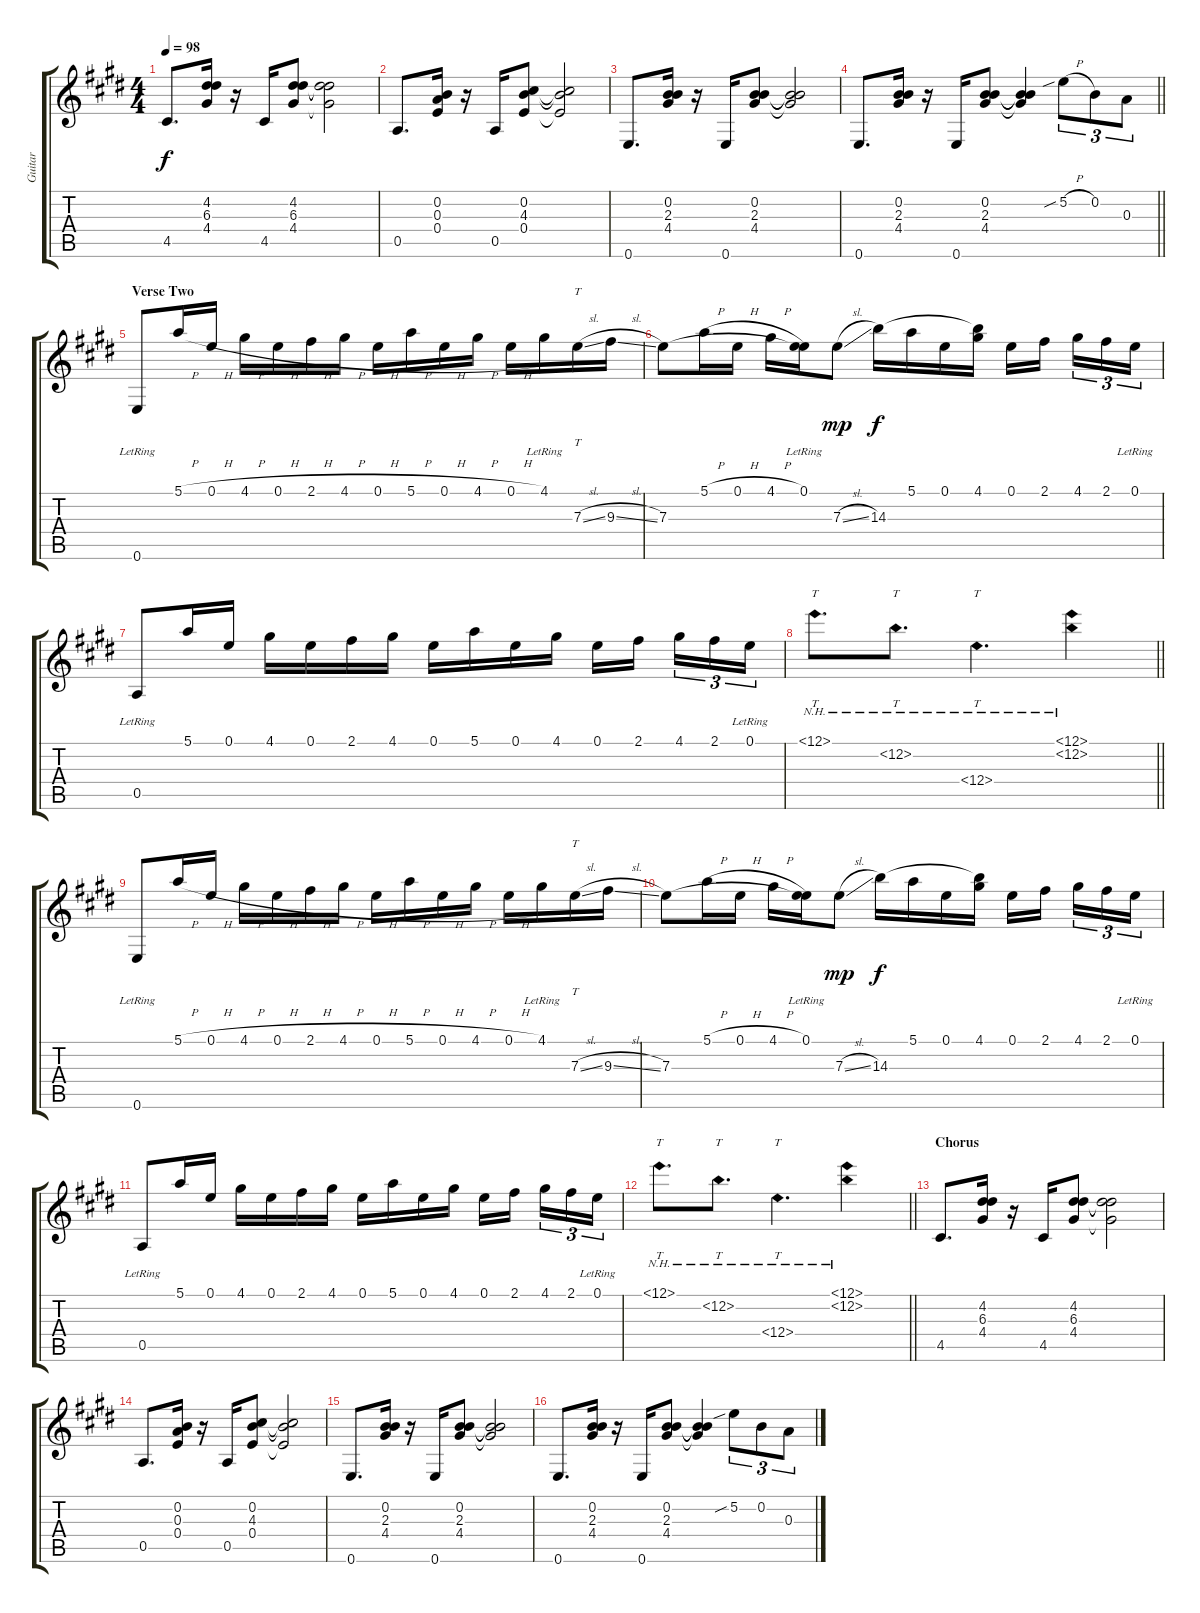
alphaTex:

\track ("Guitar" "Guitar") {instrument acousticguitarsteel}
\staff {score tabs}
\tuning (E4 B3 A3 E3 A2 E2) {hide}
\ts (4 4)
\tempo 98
\clef g2
\ks e
4.5.8{d dy f} (4.2 6.3 4.4).16 r.16 4.5.16 (4.2 6.3 4.4).8 (4.2{t} 6.3{t} 4.4{t}).2 |
0.5.8{d} (0.2 0.3 0.4).16 r.16 0.5.16 (0.2 4.3 0.4).8 (0.2{t} 4.3{t} 0.4{t}).2 |
0.6.8{d} (0.2 2.3 4.4).16 r.16 0.6.16 (0.2 2.3 4.4).8 (0.2{t} 2.3{t} 4.4{t}).2 |
\barLineRight lightlight
0.6.8{d} (0.2 2.3 4.4).16 r.16 0.6.16 (0.2 2.3 4.4).8 (0.2{t} 2.3{t} 4.4{t}).4 5.2{sib h}.8{tu (3 2)} 0.2.8{tu (3 2)} 0.3.8{tu (3 2)} |
\section ("" "Verse Two")
0.6{lr}.8 5.1{h}.16 0.1{h}.16 4.1{h}.16 0.1{h}.16 2.1{h}.16 4.1{h}.16 0.1{h}.16 5.1{h}.16 0.1{h}.16 4.1{h}.16 0.1{h}.16 4.1{lr}.16 7.3{sl}.16{tt} 9.3{sl}.16 |
7.3.8 5.1{h}.16 0.1{h}.16 4.1{h}.16 (0.1{lr} 7.3{t}).16 7.3{sl}.8{dy mp} 14.3.16{dy f} 5.1.16 0.1.16 (4.1 14.3{t}).16 0.1.16 2.1.16{beam splitsecondary} 4.1.16{tu (3 2)} 2.1.16{tu (3 2)} 0.1{lr}.16{tu (3 2)} |
0.5{lr}.8 5.1.16 0.1.16 4.1.16 0.1.16 2.1.16 4.1.16 0.1.16 5.1.16 0.1.16 4.1.16 0.1.16 2.1.16{beam splitsecondary} 4.1.16{tu (3 2)} 2.1.16{tu (3 2)} 0.1{lr}.16{tu (3 2)} |
\barLineRight lightlight
12.1{nh}.8{tt d} 12.2{nh}.8{tt d} 12.4{nh}.4{tt d} (12.1{nh} 12.2{nh}).4 |
0.6{lr}.8 5.1{h}.16 0.1{h}.16 4.1{h}.16 0.1{h}.16 2.1{h}.16 4.1{h}.16 0.1{h}.16 5.1{h}.16 0.1{h}.16 4.1{h}.16 0.1{h}.16 4.1{lr}.16 7.3{sl}.16{tt} 9.3{sl}.16 |
7.3.8 5.1{h}.16 0.1{h}.16 4.1{h}.16 (0.1{lr} 7.3{t}).16 7.3{sl}.8{dy mp} 14.3.16{dy f} 5.1.16 0.1.16 (4.1 14.3{t}).16 0.1.16 2.1.16{beam splitsecondary} 4.1.16{tu (3 2)} 2.1.16{tu (3 2)} 0.1{lr}.16{tu (3 2)} |
0.5{lr}.8 5.1.16 0.1.16 4.1.16 0.1.16 2.1.16 4.1.16 0.1.16 5.1.16 0.1.16 4.1.16 0.1.16 2.1.16{beam splitsecondary} 4.1.16{tu (3 2)} 2.1.16{tu (3 2)} 0.1{lr}.16{tu (3 2)} |
\barLineRight lightlight
12.1{nh}.8{tt d} 12.2{nh}.8{tt d} 12.4{nh}.4{tt d} (12.1{nh} 12.2{nh}).4 |
\section ("" "Chorus")
4.5.8{d} (4.2 6.3 4.4).16 r.16 4.5.16 (4.2 6.3 4.4).8 (4.2{t} 6.3{t} 4.4{t}).2 |
0.5.8{d} (0.2 0.3 0.4).16 r.16 0.5.16 (0.2 4.3 0.4).8 (0.2{t} 4.3{t} 0.4{t}).2 |
0.6.8{d} (0.2 2.3 4.4).16 r.16 0.6.16 (0.2 2.3 4.4).8 (0.2{t} 2.3{t} 4.4{t}).2 |
0.6.8{d} (0.2 2.3 4.4).16 r.16 0.6.16 (0.2 2.3 4.4).8 (0.2{t} 2.3{t} 4.4{t}).4 5.2{sib}.8{tu (3 2)} 0.2.8{tu (3 2)} 0.3.8{tu (3 2)}
